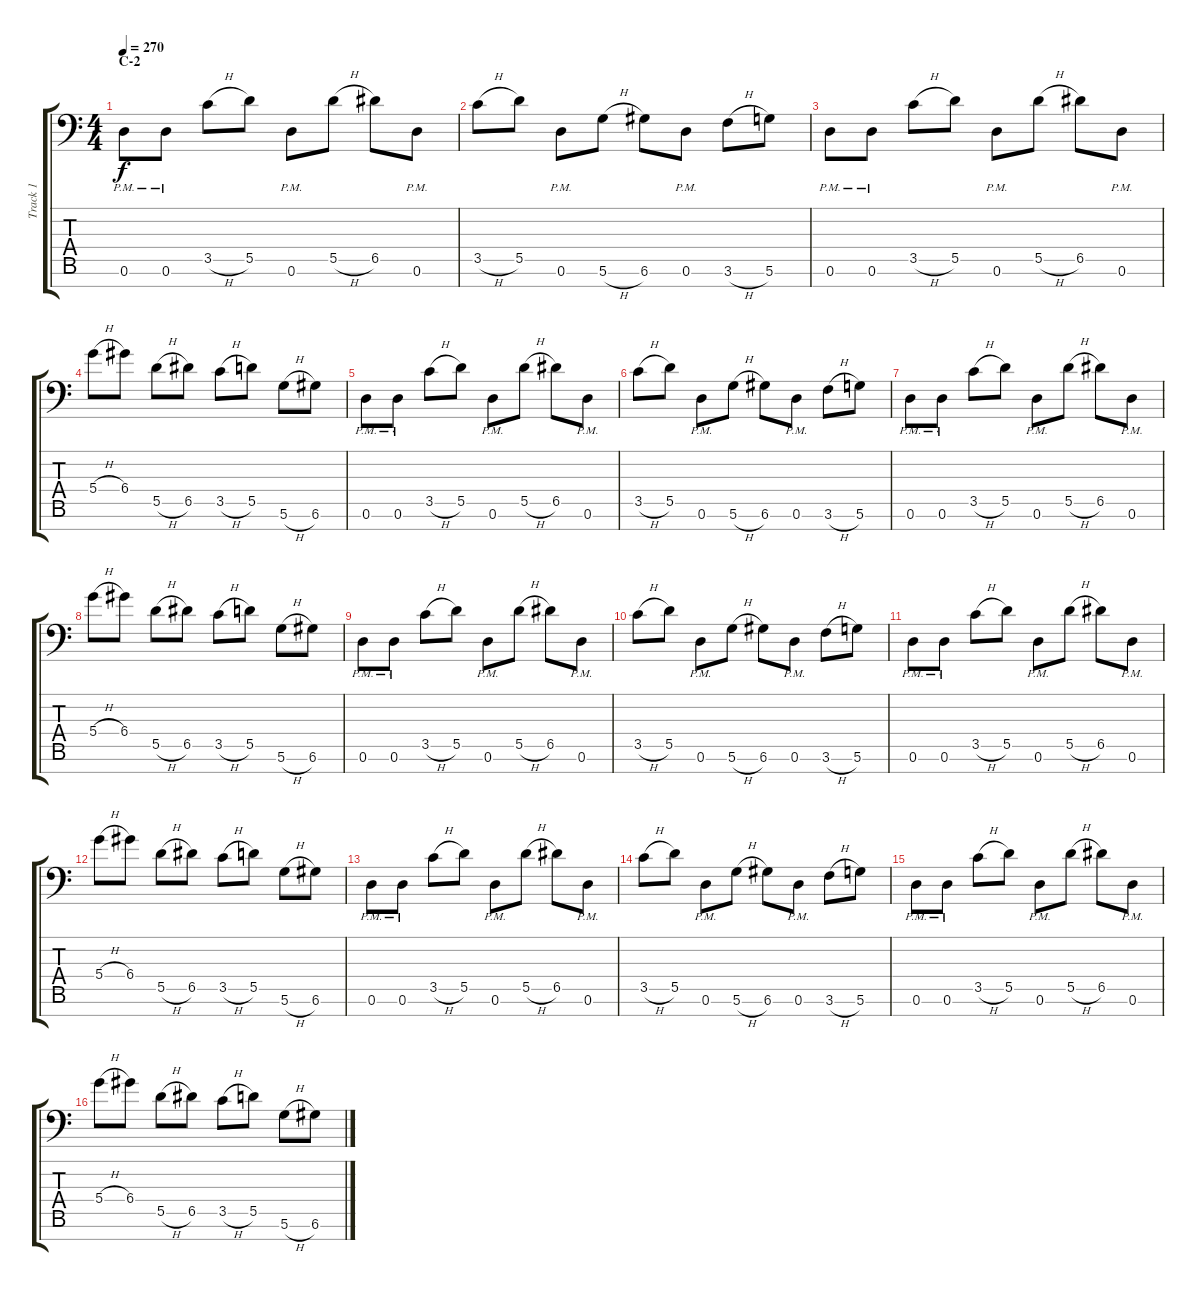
\track ("Track 1" "Track 1") {instrument distortionguitar}
\staff {score tabs}
\tuning (E4 B3 G3 D3 A2 D2 A1) {hide}
\ts (4 4)
\section ("" "C-2")
\tempo 270
\clef f4
\ks c
0.6{pm}.8{dy f} 0.6{pm}.8 3.5{h}.8 5.5.8 0.6{pm}.8 5.5{h}.8 6.5.8 0.6{pm}.8 |
3.5{h}.8 5.5.8 0.6{pm}.8 5.6{h}.8 6.6.8 0.6{pm}.8 3.6{h}.8 5.6.8 |
0.6{pm}.8 0.6{pm}.8 3.5{h}.8 5.5.8 0.6{pm}.8 5.5{h}.8 6.5.8 0.6{pm}.8 |
5.4{h}.8 6.4.8 5.5{h}.8 6.5.8 3.5{h}.8 5.5.8 5.6{h}.8 6.6.8 |
0.6{pm}.8 0.6{pm}.8 3.5{h}.8 5.5.8 0.6{pm}.8 5.5{h}.8 6.5.8 0.6{pm}.8 |
3.5{h}.8 5.5.8 0.6{pm}.8 5.6{h}.8 6.6.8 0.6{pm}.8 3.6{h}.8 5.6.8 |
0.6{pm}.8 0.6{pm}.8 3.5{h}.8 5.5.8 0.6{pm}.8 5.5{h}.8 6.5.8 0.6{pm}.8 |
5.4{h}.8 6.4.8 5.5{h}.8 6.5.8 3.5{h}.8 5.5.8 5.6{h}.8 6.6.8 |
0.6{pm}.8 0.6{pm}.8 3.5{h}.8 5.5.8 0.6{pm}.8 5.5{h}.8 6.5.8 0.6{pm}.8 |
3.5{h}.8 5.5.8 0.6{pm}.8 5.6{h}.8 6.6.8 0.6{pm}.8 3.6{h}.8 5.6.8 |
0.6{pm}.8 0.6{pm}.8 3.5{h}.8 5.5.8 0.6{pm}.8 5.5{h}.8 6.5.8 0.6{pm}.8 |
5.4{h}.8 6.4.8 5.5{h}.8 6.5.8 3.5{h}.8 5.5.8 5.6{h}.8 6.6.8 |
0.6{pm}.8 0.6{pm}.8 3.5{h}.8 5.5.8 0.6{pm}.8 5.5{h}.8 6.5.8 0.6{pm}.8 |
3.5{h}.8 5.5.8 0.6{pm}.8 5.6{h}.8 6.6.8 0.6{pm}.8 3.6{h}.8 5.6.8 |
0.6{pm}.8 0.6{pm}.8 3.5{h}.8 5.5.8 0.6{pm}.8 5.5{h}.8 6.5.8 0.6{pm}.8 |
5.4{h}.8 6.4.8 5.5{h}.8 6.5.8 3.5{h}.8 5.5.8 5.6{h}.8 6.6.8
